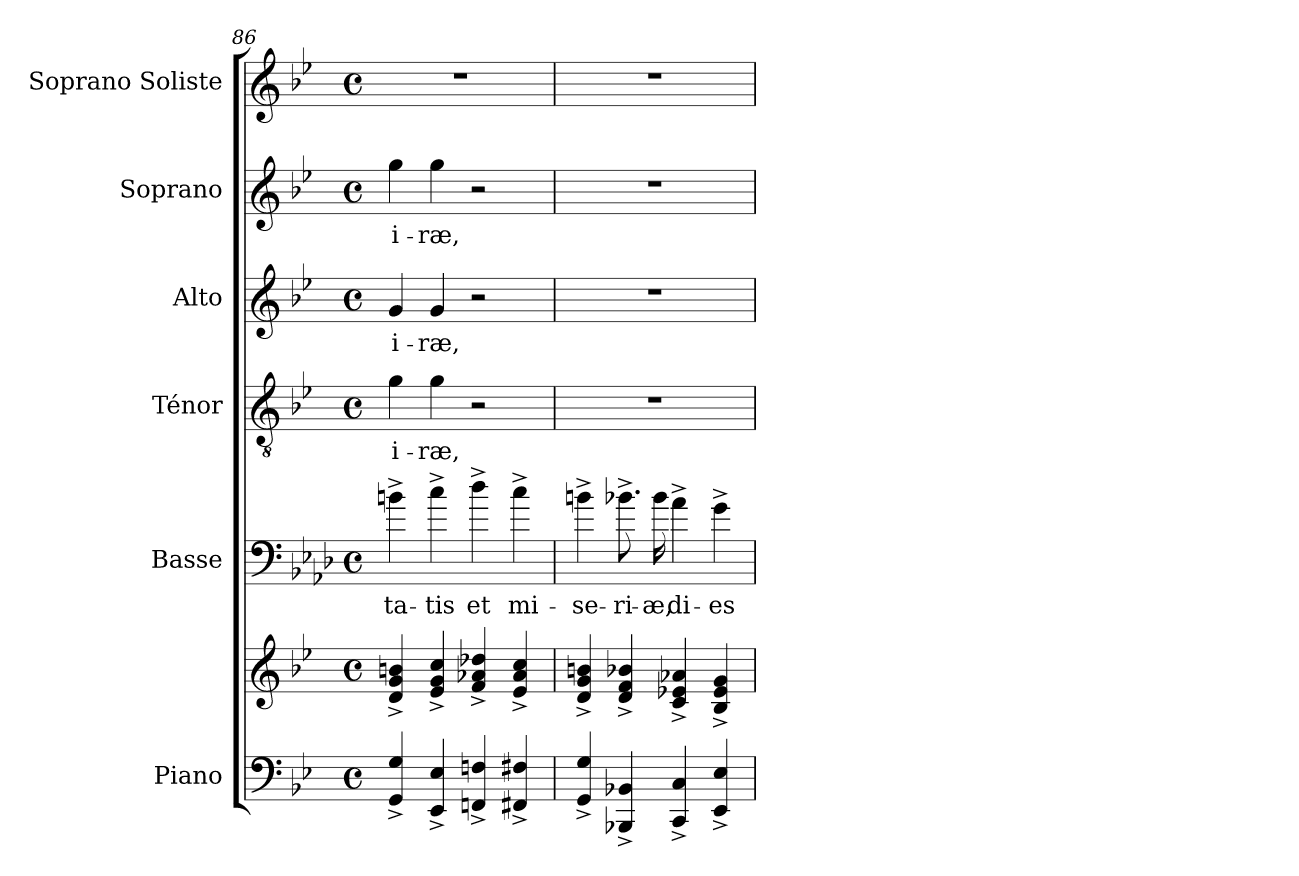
**kern	**kern	**kern	**text	**kern	**text	**kern	**text	**kern	**text	**kern
*part6	*part6	*part5	*part5	*part4	*part4	*part3	*part3	*part2	*part2	*part1
*staff7	*staff6	*staff5	*staff5	*staff4	*staff4	*staff3	*staff3	*staff2	*staff2	*staff1
*I"Piano	*	*I"Basse	*	*I"Ténor	*	*I"Alto	*	*I"Soprano	*	*I"Soprano Soliste
*I'Pno.	*	*I'B.	*	*I'T.	*	*I'A.	*	*I'S.	*	*
*clefF4	*clefG2	*clefF4	*	*clefGv2	*	*clefG2	*	*clefG2	*	*clefG2
*	*	*ITrd8c14	*	*	*	*	*	*	*	*
*k[b-e-]	*k[b-e-]	*k[b-e-a-d-]	*	*k[b-e-]	*	*k[b-e-]	*	*k[b-e-]	*	*k[b-e-]
*M4/4	*M4/4	*M4/4	*	*M4/4	*	*M4/4	*	*M4/4	*	*M4/4
*met(c)	*met(c)	*met(c)	*	*met(c)	*	*met(c)	*	*met(c)	*	*met(c)
=86	=86	=86	=86	=86	=86	=86	=86	=86	=86	=86
4GG/^ 4G/^	4d/^ 4g/^ 4bn/^	4Bn^i\	-ta-	4g\	i-	4g/	i-	4gg\	i-	1r
4EE-/^ 4E-/^	4e-/^ 4g/^ 4cc/^	4c^i\	-tis	4g\	-ræ,	4g/	-ræ,	4gg\	-ræ,	.
4FFn/^ 4Fn/^	4f/^ 4a-X/^ 4dd-X/^	4d-^i\	et	2r	.	2r	.	2r	.	.
4FF#X/^ 4F#X/^	4e-/^ 4a-/^ 4cc/^	4c^i\	mi-	.	.	.	.	.	.	.
=87	=87	=87	=87	=87	=87	=87	=87	=87	=87	=87
4GG/^ 4G/^	4d/^ 4g/^ 4bn/^	4Bn^i\	-se-	1r	.	1r	.	1r	.	1r
4BBB-X/^ 4BB-X/^	4d/^ 4f/^ 4b-X/^	8.B-X^i\	-ri-	.	.	.	.	.	.	.
.	.	16B-i\	-æ,	.	.	.	.	.	.	.
4CC/^ 4C/^	4c/^ 4e-X/^ 4a-X/^	4A-^i\	di-	.	.	.	.	.	.	.
4EE-/^ 4E-/^	4B-/^ 4e-/^ 4g/^	4G^i\	-es	.	.	.	.	.	.	.
=	=	=	=	=	=	=	=	=	=	=
*-	*-	*-	*-	*-	*-	*-	*-	*-	*-	*-
